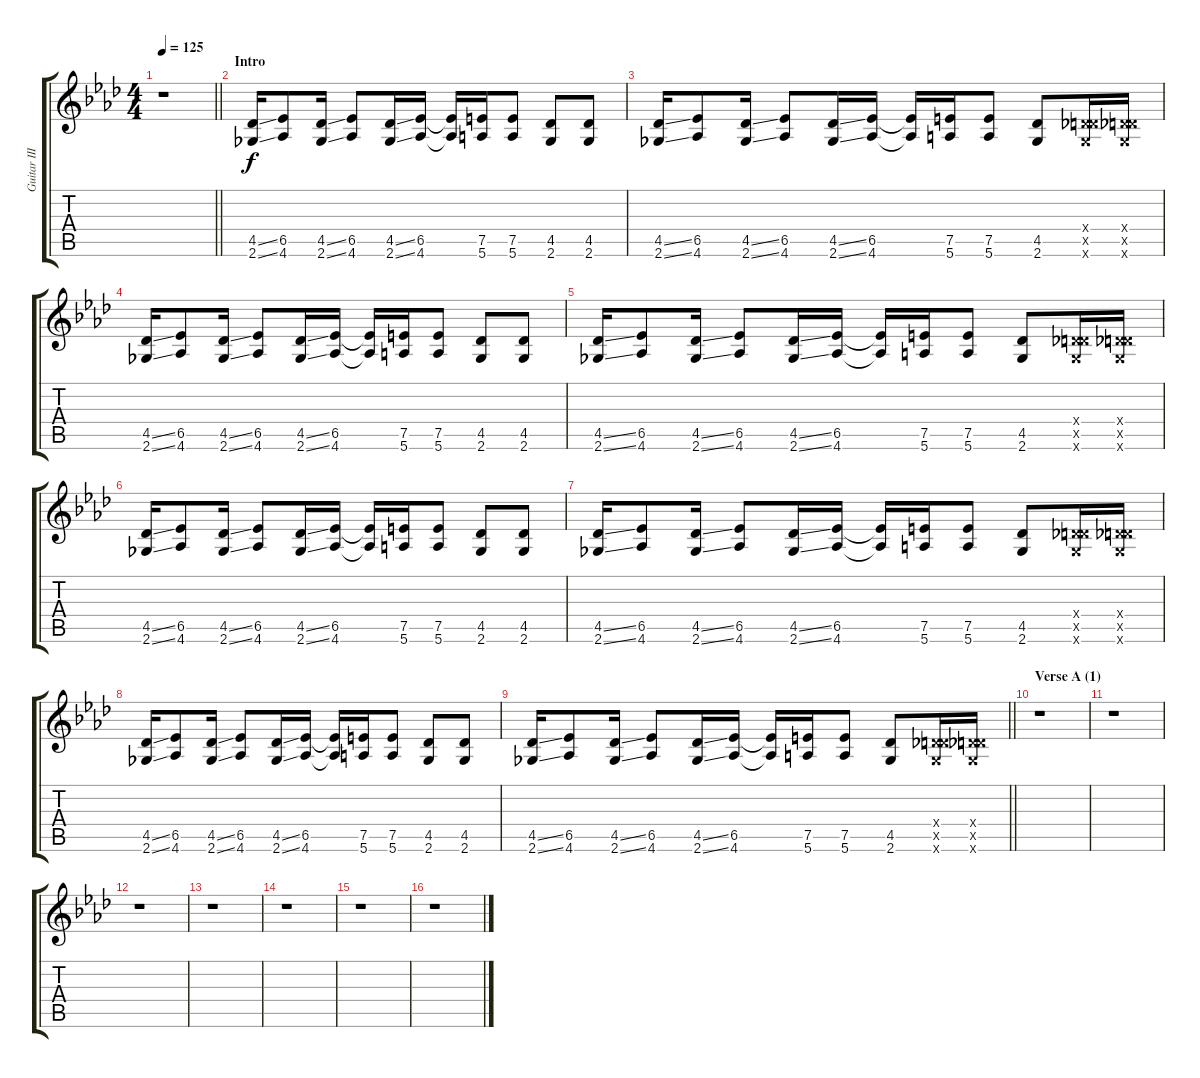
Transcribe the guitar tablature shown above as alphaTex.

\track ("Guitar III" "Guitar III") {instrument distortionguitar}
\staff {score tabs}
\tuning (E4 B3 G3 D3 A2 E2) {hide}
\ts (4 4)
\tempo 125
\clef g2
\barLineRight lightlight
\ks ab
r.1{dy f instrument distortionguitar} |
\section ("" "Intro")
(4.5{ss} 2.6{ss}).16 (6.5 4.6).8 (4.5{ss} 2.6{ss}).16 (6.5 4.6).8 (4.5{ss} 2.6{ss}).16 (6.5 4.6).16 (6.5{t} 4.6{t}).16 (7.5 5.6).16 (7.5 5.6).8 (4.5 2.6).8 (4.5 2.6).8 |
(4.5{ss} 2.6{ss}).16 (6.5 4.6).8 (4.5{ss} 2.6{ss}).16 (6.5 4.6).8 (4.5{ss} 2.6{ss}).16 (6.5 4.6).16 (6.5{t} 4.6{t}).16 (7.5 5.6).16 (7.5 5.6).8 (4.5 2.6).8 (0.4{x} 4.5{x} 2.6{x}).16 (0.4{x} 4.5{x} 2.6{x}).16 |
(4.5{ss} 2.6{ss}).16 (6.5 4.6).8 (4.5{ss} 2.6{ss}).16 (6.5 4.6).8 (4.5{ss} 2.6{ss}).16 (6.5 4.6).16 (6.5{t} 4.6{t}).16 (7.5 5.6).16 (7.5 5.6).8 (4.5 2.6).8 (4.5 2.6).8 |
(4.5{ss} 2.6{ss}).16 (6.5 4.6).8 (4.5{ss} 2.6{ss}).16 (6.5 4.6).8 (4.5{ss} 2.6{ss}).16 (6.5 4.6).16 (6.5{t} 4.6{t}).16 (7.5 5.6).16 (7.5 5.6).8 (4.5 2.6).8 (0.4{x} 4.5{x} 2.6{x}).16 (0.4{x} 4.5{x} 2.6{x}).16 |
(4.5{ss} 2.6{ss}).16 (6.5 4.6).8 (4.5{ss} 2.6{ss}).16 (6.5 4.6).8 (4.5{ss} 2.6{ss}).16 (6.5 4.6).16 (6.5{t} 4.6{t}).16 (7.5 5.6).16 (7.5 5.6).8 (4.5 2.6).8 (4.5 2.6).8 |
(4.5{ss} 2.6{ss}).16 (6.5 4.6).8 (4.5{ss} 2.6{ss}).16 (6.5 4.6).8 (4.5{ss} 2.6{ss}).16 (6.5 4.6).16 (6.5{t} 4.6{t}).16 (7.5 5.6).16 (7.5 5.6).8 (4.5 2.6).8 (0.4{x} 4.5{x} 2.6{x}).16 (0.4{x} 4.5{x} 2.6{x}).16 |
(4.5{ss} 2.6{ss}).16 (6.5 4.6).8 (4.5{ss} 2.6{ss}).16 (6.5 4.6).8 (4.5{ss} 2.6{ss}).16 (6.5 4.6).16 (6.5{t} 4.6{t}).16 (7.5 5.6).16 (7.5 5.6).8 (4.5 2.6).8 (4.5 2.6).8 |
\barLineRight lightlight
(4.5{ss} 2.6{ss}).16 (6.5 4.6).8 (4.5{ss} 2.6{ss}).16 (6.5 4.6).8 (4.5{ss} 2.6{ss}).16 (6.5 4.6).16 (6.5{t} 4.6{t}).16 (7.5 5.6).16 (7.5 5.6).8 (4.5 2.6).8 (0.4{x} 4.5{x} 2.6{x}).16 (0.4{x} 4.5{x} 2.6{x}).16 |
\section ("" "Verse A (1)")
r.1 |
r.1 |
r.1 |
r.1 |
r.1 |
r.1 |
r.1
